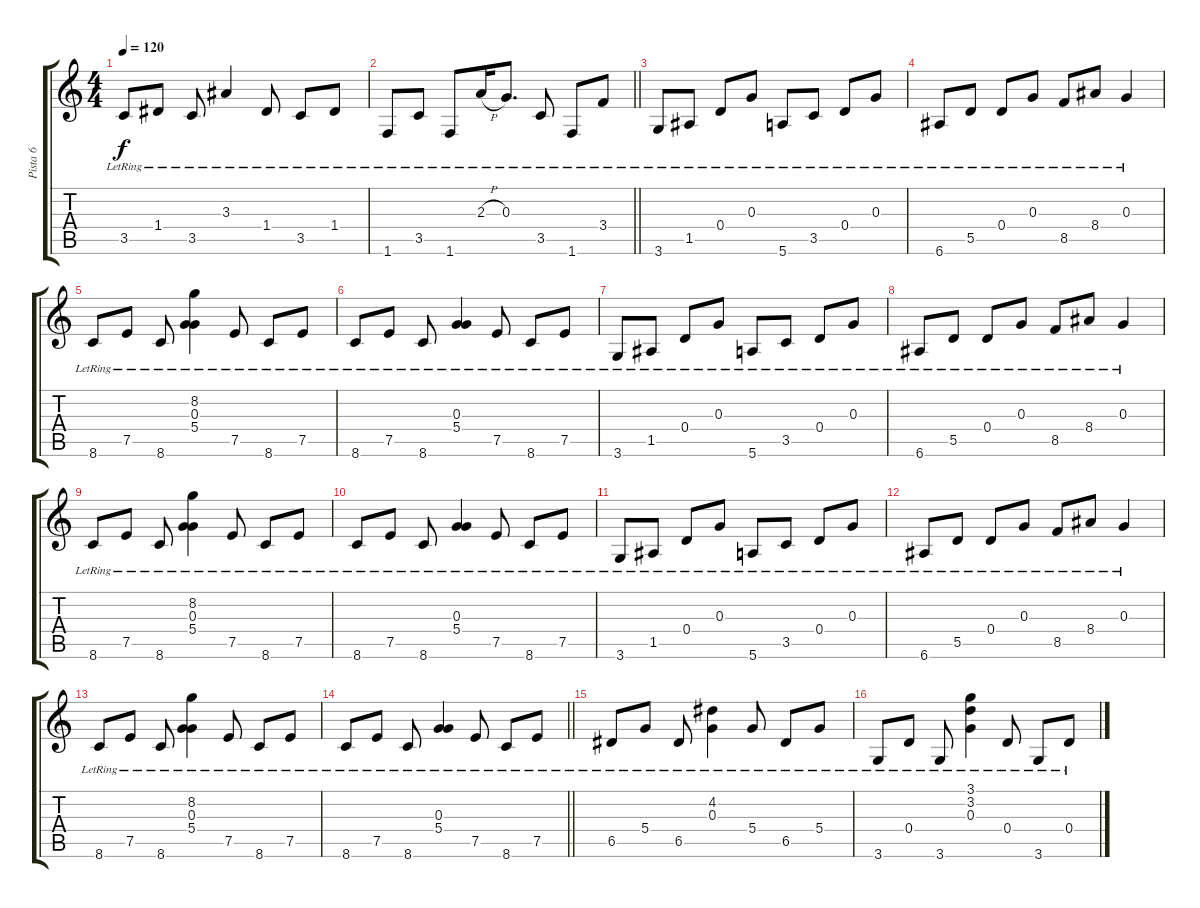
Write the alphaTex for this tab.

\track ("Pista 6" "Pista 6") {instrument electricguitarmuted}
\staff {score tabs}
\tuning (E4 B3 G3 D3 A2 E2) {hide}
\ts (4 4)
\tempo 120
\clef g2
\ks c
3.5{lr}.8{dy f} 1.4{lr}.8 3.5{lr}.8 3.3{lr}.4 1.4{lr}.8 3.5{lr}.8 1.4{lr}.8 |
\barLineRight lightlight
1.6{lr}.8 3.5{lr}.8 1.6{lr}.8 2.3{h lr}.16 0.3{lr}.8{d} 3.5{lr}.8 1.6{lr}.8 3.4{lr}.8 |
3.6{lr}.8 1.5{lr}.8 0.4{lr}.8 0.3{lr}.8 5.6{lr}.8 3.5{lr}.8 0.4{lr}.8 0.3{lr}.8 |
6.6{lr}.8 5.5{lr}.8 0.4{lr}.8 0.3{lr}.8 8.5{lr}.8 8.4{lr}.8 0.3{lr}.4 |
8.6{lr}.8 7.5{lr}.8 8.6{lr}.8 (8.2{lr} 0.3{lr} 5.4{lr}).4 7.5{lr}.8 8.6{lr}.8 7.5{lr}.8 |
8.6{lr}.8 7.5{lr}.8 8.6{lr}.8 (0.3{lr} 5.4{lr}).4 7.5{lr}.8 8.6{lr}.8 7.5{lr}.8 |
3.6{lr}.8 1.5{lr}.8 0.4{lr}.8 0.3{lr}.8 5.6{lr}.8 3.5{lr}.8 0.4{lr}.8 0.3{lr}.8 |
6.6{lr}.8 5.5{lr}.8 0.4{lr}.8 0.3{lr}.8 8.5{lr}.8 8.4{lr}.8 0.3{lr}.4 |
8.6{lr}.8 7.5{lr}.8 8.6{lr}.8 (8.2{lr} 0.3{lr} 5.4{lr}).4 7.5{lr}.8 8.6{lr}.8 7.5{lr}.8 |
8.6{lr}.8 7.5{lr}.8 8.6{lr}.8 (0.3{lr} 5.4{lr}).4 7.5{lr}.8 8.6{lr}.8 7.5{lr}.8 |
3.6{lr}.8 1.5{lr}.8 0.4{lr}.8 0.3{lr}.8 5.6{lr}.8 3.5{lr}.8 0.4{lr}.8 0.3{lr}.8 |
6.6{lr}.8 5.5{lr}.8 0.4{lr}.8 0.3{lr}.8 8.5{lr}.8 8.4{lr}.8 0.3{lr}.4 |
8.6{lr}.8 7.5{lr}.8 8.6{lr}.8 (8.2{lr} 0.3{lr} 5.4{lr}).4 7.5{lr}.8 8.6{lr}.8 7.5{lr}.8 |
\barLineRight lightlight
8.6{lr}.8 7.5{lr}.8 8.6{lr}.8 (0.3{lr} 5.4{lr}).4 7.5{lr}.8 8.6{lr}.8 7.5{lr}.8 |
6.5{lr}.8 5.4{lr}.8 6.5{lr}.8 (4.2{lr} 0.3{lr}).4 5.4{lr}.8 6.5{lr}.8 5.4{lr}.8 |
3.6{lr}.8 0.4{lr}.8 3.6{lr}.8 (3.1{lr} 3.2{lr} 0.3{lr}).4 0.4{lr}.8 3.6{lr}.8 0.4{lr}.8
